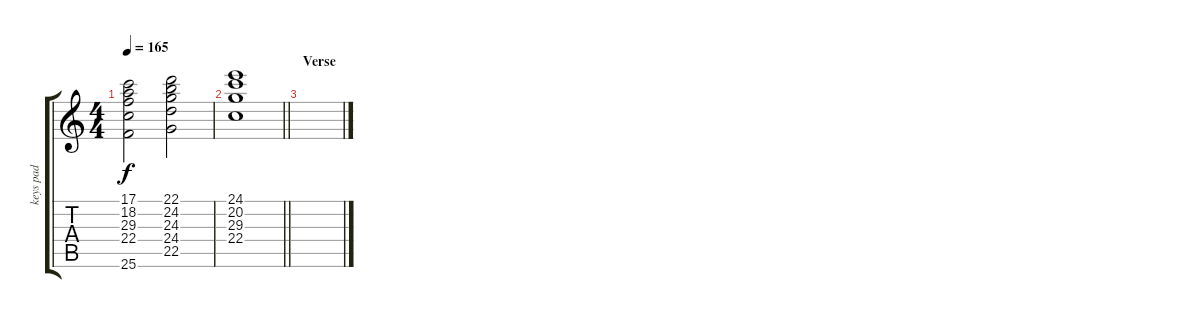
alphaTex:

\track ("keys pad" "keys pad") {instrument stringensemble1}
\staff {score tabs}
\tuning (E4 B3 G3 D3 A2 E2) {hide}
\ts (4 4)
\tempo 165
\clef g2
\ks aminor
(17.1 18.2 29.3 22.4 25.6).2{dy f} (22.1 24.2 24.3 24.4 22.5).2 |
\barLineRight lightlight
(24.1 20.2 29.3 22.4).1 |
\section ("" "Verse")
